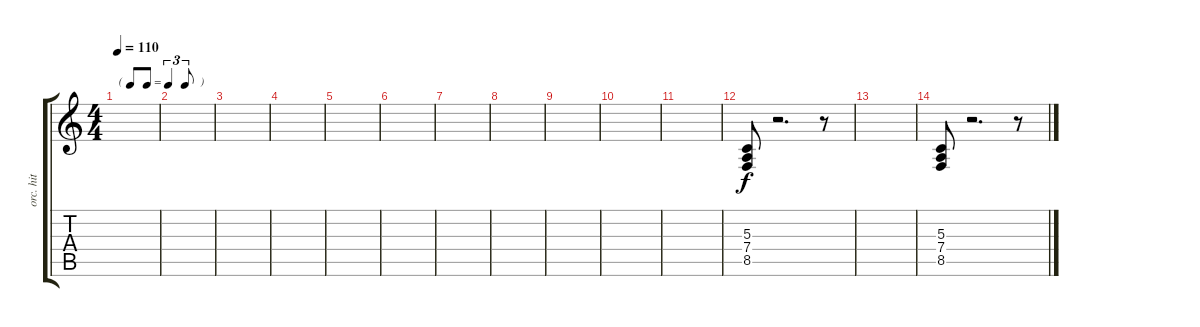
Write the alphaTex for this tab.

\track ("orc. hit" "orc. hit") {instrument orchestrahit}
\staff {score tabs}
\tuning (E4 B3 G3 D3 A2 E2) {hide}
\ts (4 4)
\tf triplet8th
\tempo 110
\clef g2
\ks c
|
|
|
|
|
|
|
|
|
|
|
(5.3 7.4 8.5).8 r.2{d} r.8 |
|
(5.3 7.4 8.5).8 r.2{d} r.8
